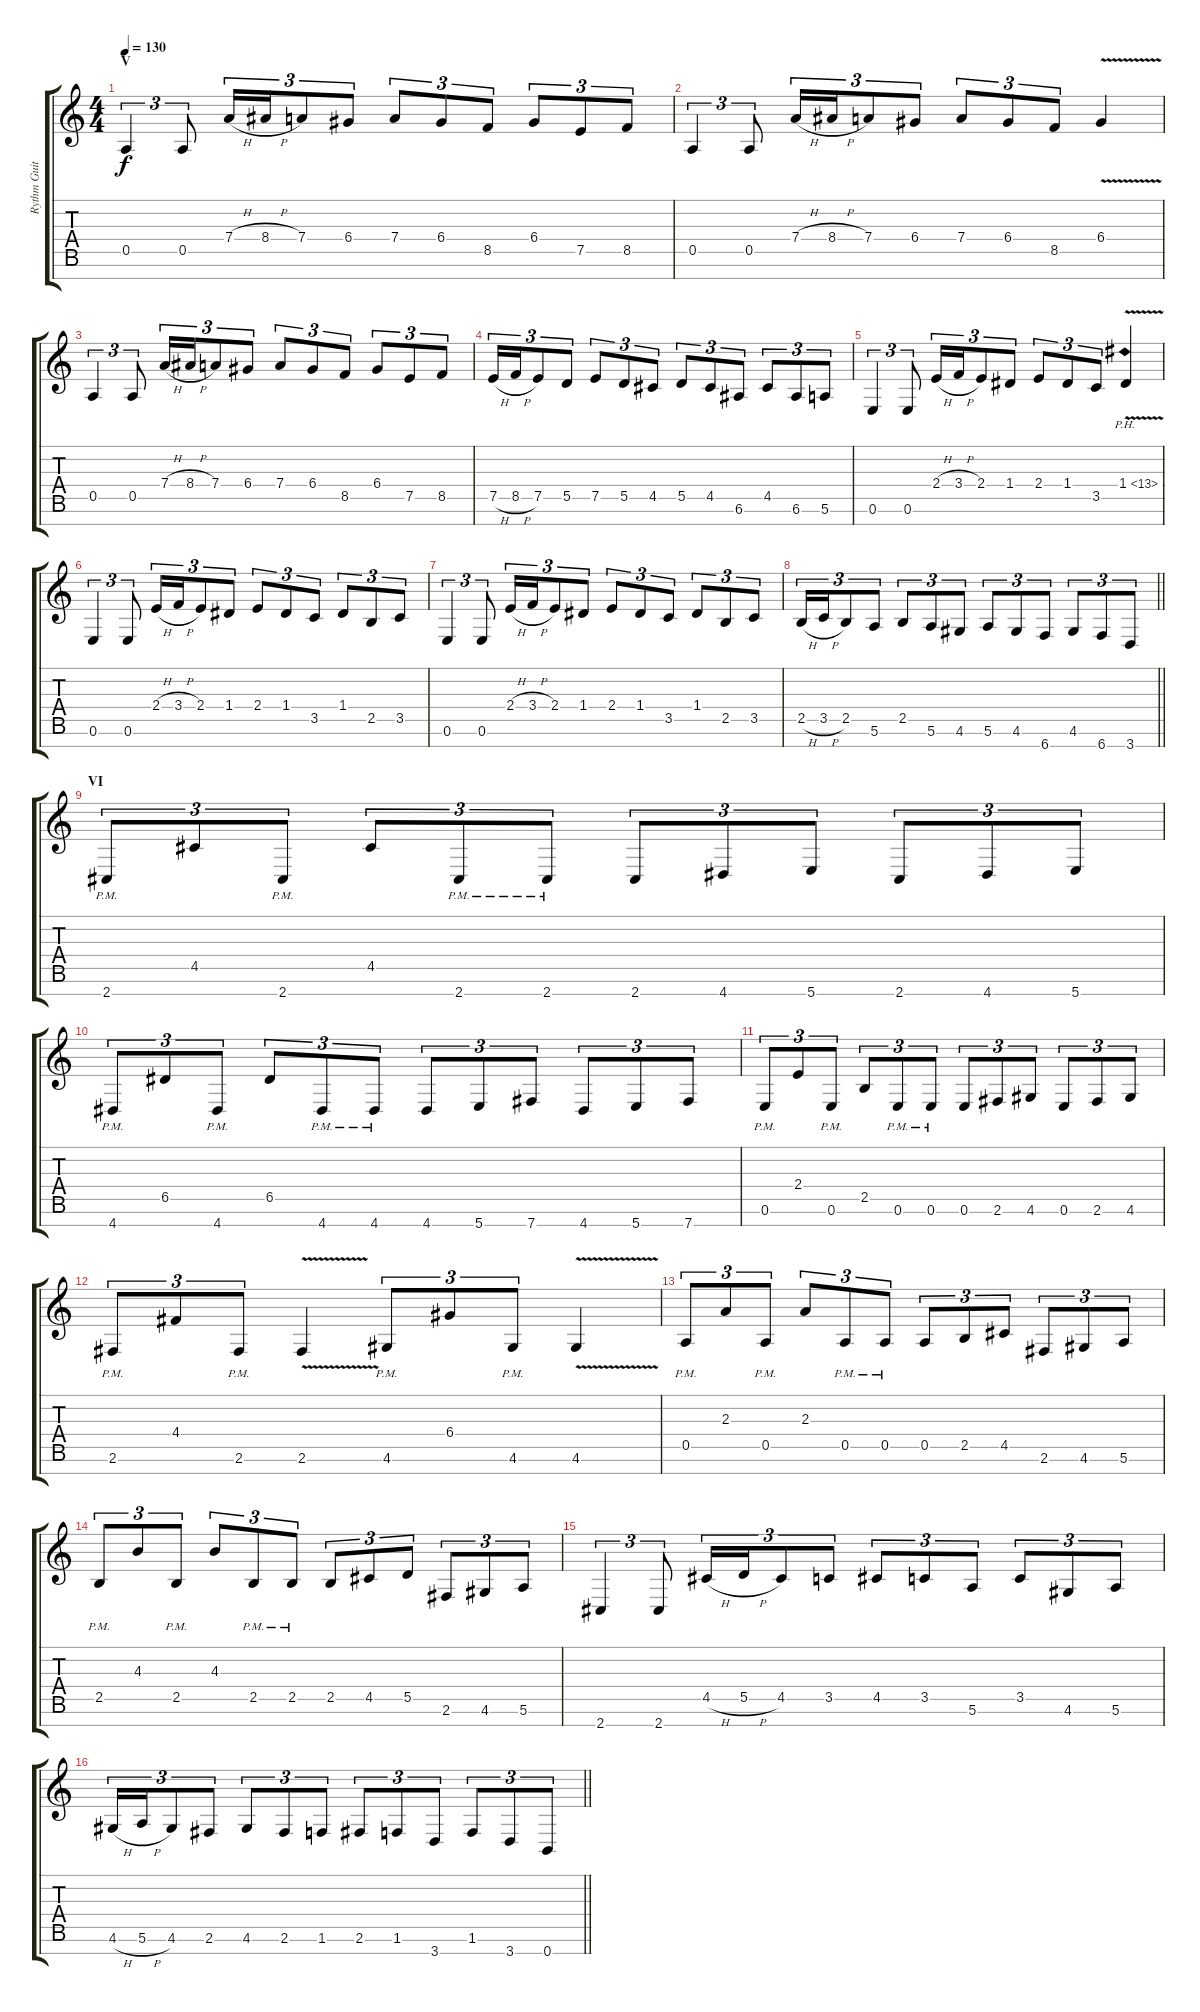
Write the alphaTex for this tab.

\track ("Rythm Guitar" "Rythm Guit") {instrument distortionguitar}
\staff {score tabs}
\tuning (E4 B3 G3 D3 A2 E2 B1) {hide}
\ts (4 4)
\section ("" "V")
\tempo 130
\clef g2
\ks c
0.5.4{tu (3 2) dy f} 0.5.8{tu (3 2)} 7.4{h}.16{tu (3 2)} 8.4{h}.16{tu (3 2)} 7.4.8{tu (3 2)} 6.4.8{tu (3 2)} 7.4.8{tu (3 2)} 6.4.8{tu (3 2)} 8.5.8{tu (3 2)} 6.4.8{tu (3 2)} 7.5.8{tu (3 2)} 8.5.8{tu (3 2)} |
0.5.4{tu (3 2)} 0.5.8{tu (3 2)} 7.4{h}.16{tu (3 2)} 8.4{h}.16{tu (3 2)} 7.4.8{tu (3 2)} 6.4.8{tu (3 2)} 7.4.8{tu (3 2)} 6.4.8{tu (3 2)} 8.5.8{tu (3 2)} 6.4{v}.4 |
0.5.4{tu (3 2)} 0.5.8{tu (3 2)} 7.4{h}.16{tu (3 2)} 8.4{h}.16{tu (3 2)} 7.4.8{tu (3 2)} 6.4.8{tu (3 2)} 7.4.8{tu (3 2)} 6.4.8{tu (3 2)} 8.5.8{tu (3 2)} 6.4.8{tu (3 2)} 7.5.8{tu (3 2)} 8.5.8{tu (3 2)} |
7.5{h}.16{tu (3 2)} 8.5{h}.16{tu (3 2)} 7.5.8{tu (3 2)} 5.5.8{tu (3 2)} 7.5.8{tu (3 2)} 5.5.8{tu (3 2)} 4.5.8{tu (3 2)} 5.5.8{tu (3 2)} 4.5.8{tu (3 2)} 6.6.8{tu (3 2)} 4.5.8{tu (3 2)} 6.6.8{tu (3 2)} 5.6.8{tu (3 2)} |
0.6.4{tu (3 2)} 0.6.8{tu (3 2)} 2.4{h}.16{tu (3 2)} 3.4{h}.16{tu (3 2)} 2.4.8{tu (3 2)} 1.4.8{tu (3 2)} 2.4.8{tu (3 2)} 1.4.8{tu (3 2)} 3.5.8{tu (3 2)} 1.4{ph 12 v}.4 |
0.6.4{tu (3 2)} 0.6.8{tu (3 2)} 2.4{h}.16{tu (3 2)} 3.4{h}.16{tu (3 2)} 2.4.8{tu (3 2)} 1.4.8{tu (3 2)} 2.4.8{tu (3 2)} 1.4.8{tu (3 2)} 3.5.8{tu (3 2)} 1.4.8{tu (3 2)} 2.5.8{tu (3 2)} 3.5.8{tu (3 2)} |
0.6.4{tu (3 2)} 0.6.8{tu (3 2)} 2.4{h}.16{tu (3 2)} 3.4{h}.16{tu (3 2)} 2.4.8{tu (3 2)} 1.4.8{tu (3 2)} 2.4.8{tu (3 2)} 1.4.8{tu (3 2)} 3.5.8{tu (3 2)} 1.4.8{tu (3 2)} 2.5.8{tu (3 2)} 3.5.8{tu (3 2)} |
\barLineRight lightlight
2.5{h}.16{tu (3 2)} 3.5{h}.16{tu (3 2)} 2.5.8{tu (3 2)} 5.6.8{tu (3 2)} 2.5.8{tu (3 2)} 5.6.8{tu (3 2)} 4.6.8{tu (3 2)} 5.6.8{tu (3 2)} 4.6.8{tu (3 2)} 6.7.8{tu (3 2)} 4.6.8{tu (3 2)} 6.7.8{tu (3 2)} 3.7.8{tu (3 2)} |
\section ("" "VI")
2.7{pm}.8{tu (3 2)} 4.5.8{tu (3 2)} 2.7{pm}.8{tu (3 2)} 4.5.8{tu (3 2)} 2.7{pm}.8{tu (3 2)} 2.7{pm}.8{tu (3 2)} 2.7.8{tu (3 2)} 4.7.8{tu (3 2)} 5.7.8{tu (3 2)} 2.7.8{tu (3 2)} 4.7.8{tu (3 2)} 5.7.8{tu (3 2)} |
4.7{pm}.8{tu (3 2)} 6.5.8{tu (3 2)} 4.7{pm}.8{tu (3 2)} 6.5.8{tu (3 2)} 4.7{pm}.8{tu (3 2)} 4.7{pm}.8{tu (3 2)} 4.7.8{tu (3 2)} 5.7.8{tu (3 2)} 7.7.8{tu (3 2)} 4.7.8{tu (3 2)} 5.7.8{tu (3 2)} 7.7.8{tu (3 2)} |
0.6{pm}.8{tu (3 2)} 2.4.8{tu (3 2)} 0.6{pm}.8{tu (3 2)} 2.5.8{tu (3 2)} 0.6{pm}.8{tu (3 2)} 0.6{pm}.8{tu (3 2)} 0.6.8{tu (3 2)} 2.6.8{tu (3 2)} 4.6.8{tu (3 2)} 0.6.8{tu (3 2)} 2.6.8{tu (3 2)} 4.6.8{tu (3 2)} |
2.6{pm}.8{tu (3 2)} 4.4.8{tu (3 2)} 2.6{pm}.8{tu (3 2)} 2.6{v}.4 4.6{pm}.8{tu (3 2)} 6.4.8{tu (3 2)} 4.6{pm}.8{tu (3 2)} 4.6{v}.4 |
0.5{pm}.8{tu (3 2)} 2.3.8{tu (3 2)} 0.5{pm}.8{tu (3 2)} 2.3.8{tu (3 2)} 0.5{pm}.8{tu (3 2)} 0.5{pm}.8{tu (3 2)} 0.5.8{tu (3 2)} 2.5.8{tu (3 2)} 4.5.8{tu (3 2)} 2.6.8{tu (3 2)} 4.6.8{tu (3 2)} 5.6.8{tu (3 2)} |
2.5{pm}.8{tu (3 2)} 4.3.8{tu (3 2)} 2.5{pm}.8{tu (3 2)} 4.3.8{tu (3 2)} 2.5{pm}.8{tu (3 2)} 2.5{pm}.8{tu (3 2)} 2.5.8{tu (3 2)} 4.5.8{tu (3 2)} 5.5.8{tu (3 2)} 2.6.8{tu (3 2)} 4.6.8{tu (3 2)} 5.6.8{tu (3 2)} |
2.7.4{tu (3 2)} 2.7.8{tu (3 2)} 4.5{h}.16{tu (3 2)} 5.5{h}.16{tu (3 2)} 4.5.8{tu (3 2)} 3.5.8{tu (3 2)} 4.5.8{tu (3 2)} 3.5.8{tu (3 2)} 5.6.8{tu (3 2)} 3.5.8{tu (3 2)} 4.6.8{tu (3 2)} 5.6.8{tu (3 2)} |
\barLineRight lightlight
4.6{h}.16{tu (3 2)} 5.6{h}.16{tu (3 2)} 4.6.8{tu (3 2)} 2.6.8{tu (3 2)} 4.6.8{tu (3 2)} 2.6.8{tu (3 2)} 1.6.8{tu (3 2)} 2.6.8{tu (3 2)} 1.6.8{tu (3 2)} 3.7.8{tu (3 2)} 1.6.8{tu (3 2)} 3.7.8{tu (3 2)} 0.7.8{tu (3 2)}
